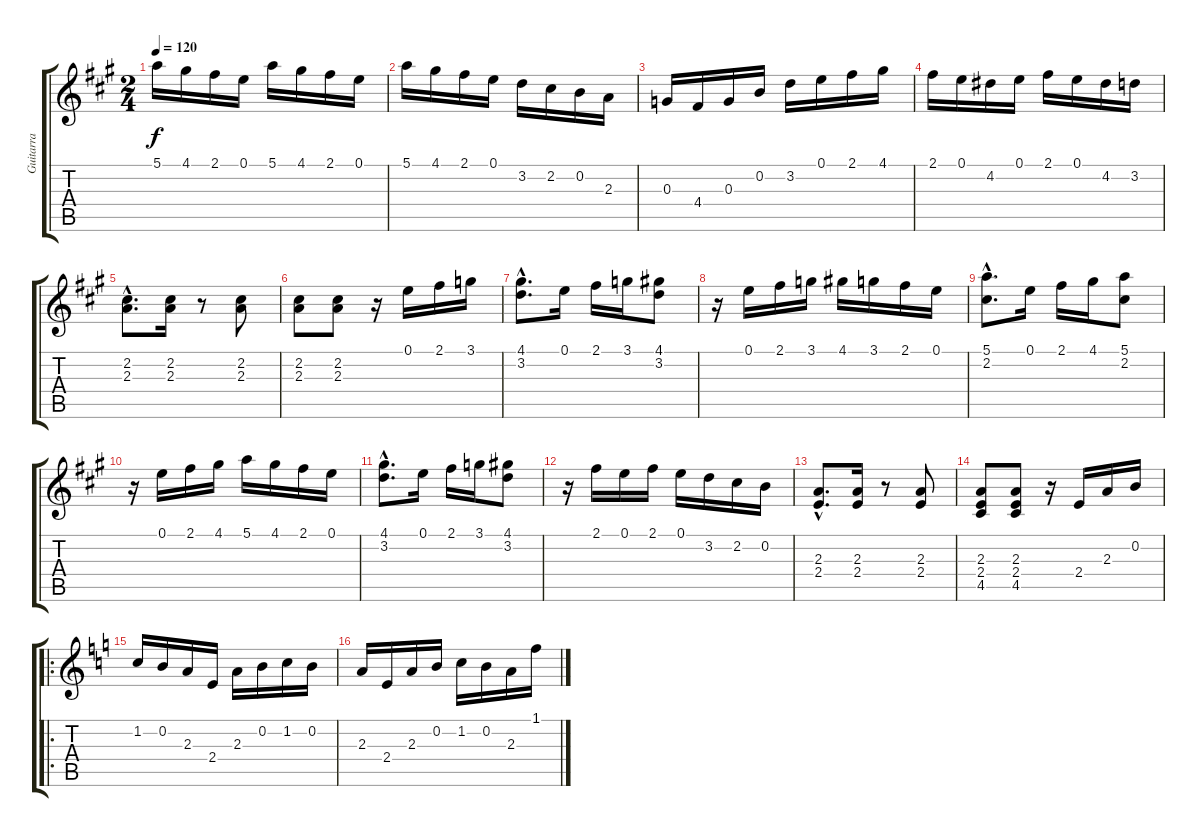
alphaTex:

\track ("Guitarra " "Guitarra ") {instrument electricguitarjazz}
\staff {score tabs}
\tuning (E4 B3 G3 D3 A2 E2) {hide}
\ts (2 4)
\tempo 120
\clef g2
\ks a
5.1.16{dy f} 4.1.16 2.1.16 0.1.16 5.1.16 4.1.16 2.1.16 0.1.16 |
5.1.16 4.1.16 2.1.16 0.1.16 3.2.16 2.2.16 0.2.16 2.3.16 |
0.3.16 4.4.16 0.3.16 0.2.16 3.2.16 0.1.16 2.1.16 4.1.16 |
2.1.16 0.1.16 4.2.16 0.1.16 2.1.16 0.1.16 4.2.16 3.2.16 |
(2.2{hac} 2.3{hac}).8{d} (2.2 2.3).16 r.8 (2.2 2.3).8 |
(2.2 2.3).8 (2.2 2.3).8 r.16 0.1.16 2.1.16 3.1.16 |
(4.1{hac} 3.2{hac}).8{d} 0.1.16 2.1.16 3.1.16 (4.1 3.2).8 |
r.16 0.1.16 2.1.16 3.1.16 4.1.16 3.1.16 2.1.16 0.1.16 |
(5.1{hac} 2.2{hac}).8{d} 0.1.16 2.1.16 4.1.16 (5.1 2.2).8 |
r.16 0.1.16 2.1.16 4.1.16 5.1.16 4.1.16 2.1.16 0.1.16 |
(4.1{hac} 3.2{hac}).8{d} 0.1.16 2.1.16 3.1.16 (4.1 3.2).8 |
r.16 2.1.16 0.1.16 2.1.16 0.1.16 3.2.16 2.2.16 0.2.16 |
(2.3{hac} 2.4{hac}).8{d} (2.3 2.4).16 r.8 (2.3 2.4).8 |
(2.3 2.4 4.5).8 (2.3 2.4 4.5).8 r.16 2.4.16 2.3.16 0.2.16 |
\ro
\ks c
1.2.16 0.2.16 2.3.16 2.4.16 2.3.16 0.2.16 1.2.16 0.2.16 |
2.3.16 2.4.16 2.3.16 0.2.16 1.2.16 0.2.16 2.3.16 1.1.16
